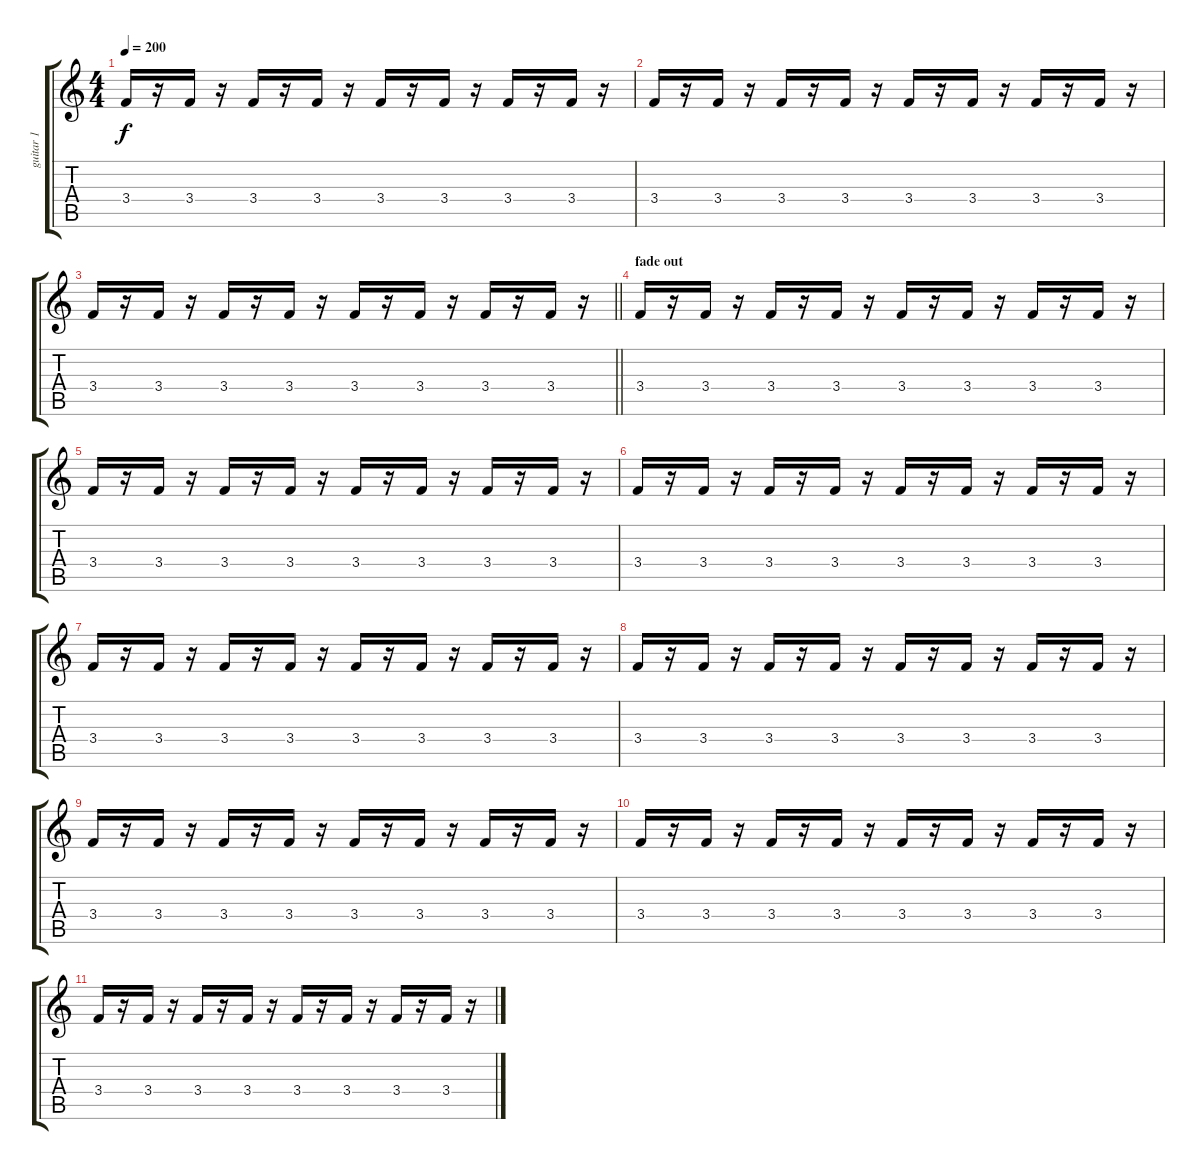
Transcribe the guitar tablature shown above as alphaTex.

\track ("guitar 1" "guitar 1") {instrument electricguitarmuted}
\staff {score tabs}
\tuning (E4 B3 G3 D3 A2 E2) {hide}
\ts (4 4)
\tempo 200
\clef g2
\ks c
3.4.16{dy f} r.16 3.4.16 r.16 3.4.16 r.16 3.4.16 r.16 3.4.16 r.16 3.4.16 r.16 3.4.16 r.16 3.4.16 r.16 |
3.4.16 r.16 3.4.16 r.16 3.4.16 r.16 3.4.16 r.16 3.4.16 r.16 3.4.16 r.16 3.4.16 r.16 3.4.16 r.16 |
\barLineRight lightlight
3.4.16 r.16 3.4.16 r.16 3.4.16 r.16 3.4.16 r.16 3.4.16 r.16 3.4.16 r.16 3.4.16 r.16 3.4.16 r.16 |
\section ("" "fade out")
3.4.16 r.16 3.4.16 r.16 3.4.16 r.16 3.4.16 r.16 3.4.16 r.16 3.4.16 r.16 3.4.16 r.16 3.4.16 r.16 |
3.4.16 r.16 3.4.16 r.16 3.4.16 r.16 3.4.16 r.16 3.4.16 r.16 3.4.16 r.16 3.4.16 r.16 3.4.16 r.16 |
3.4.16 r.16 3.4.16 r.16 3.4.16 r.16 3.4.16 r.16 3.4.16 r.16 3.4.16 r.16 3.4.16 r.16 3.4.16 r.16 |
3.4.16 r.16 3.4.16 r.16 3.4.16 r.16 3.4.16 r.16 3.4.16 r.16 3.4.16 r.16 3.4.16 r.16 3.4.16 r.16 |
3.4.16 r.16 3.4.16 r.16 3.4.16 r.16 3.4.16 r.16 3.4.16 r.16 3.4.16 r.16 3.4.16 r.16 3.4.16 r.16 |
3.4.16 r.16 3.4.16 r.16 3.4.16 r.16 3.4.16 r.16 3.4.16 r.16 3.4.16 r.16 3.4.16 r.16 3.4.16 r.16 |
3.4.16 r.16 3.4.16 r.16 3.4.16 r.16 3.4.16 r.16 3.4.16 r.16 3.4.16 r.16 3.4.16 r.16 3.4.16 r.16 |
3.4.16 r.16 3.4.16 r.16 3.4.16 r.16 3.4.16 r.16 3.4.16 r.16 3.4.16 r.16 3.4.16 r.16 3.4.16 r.16
